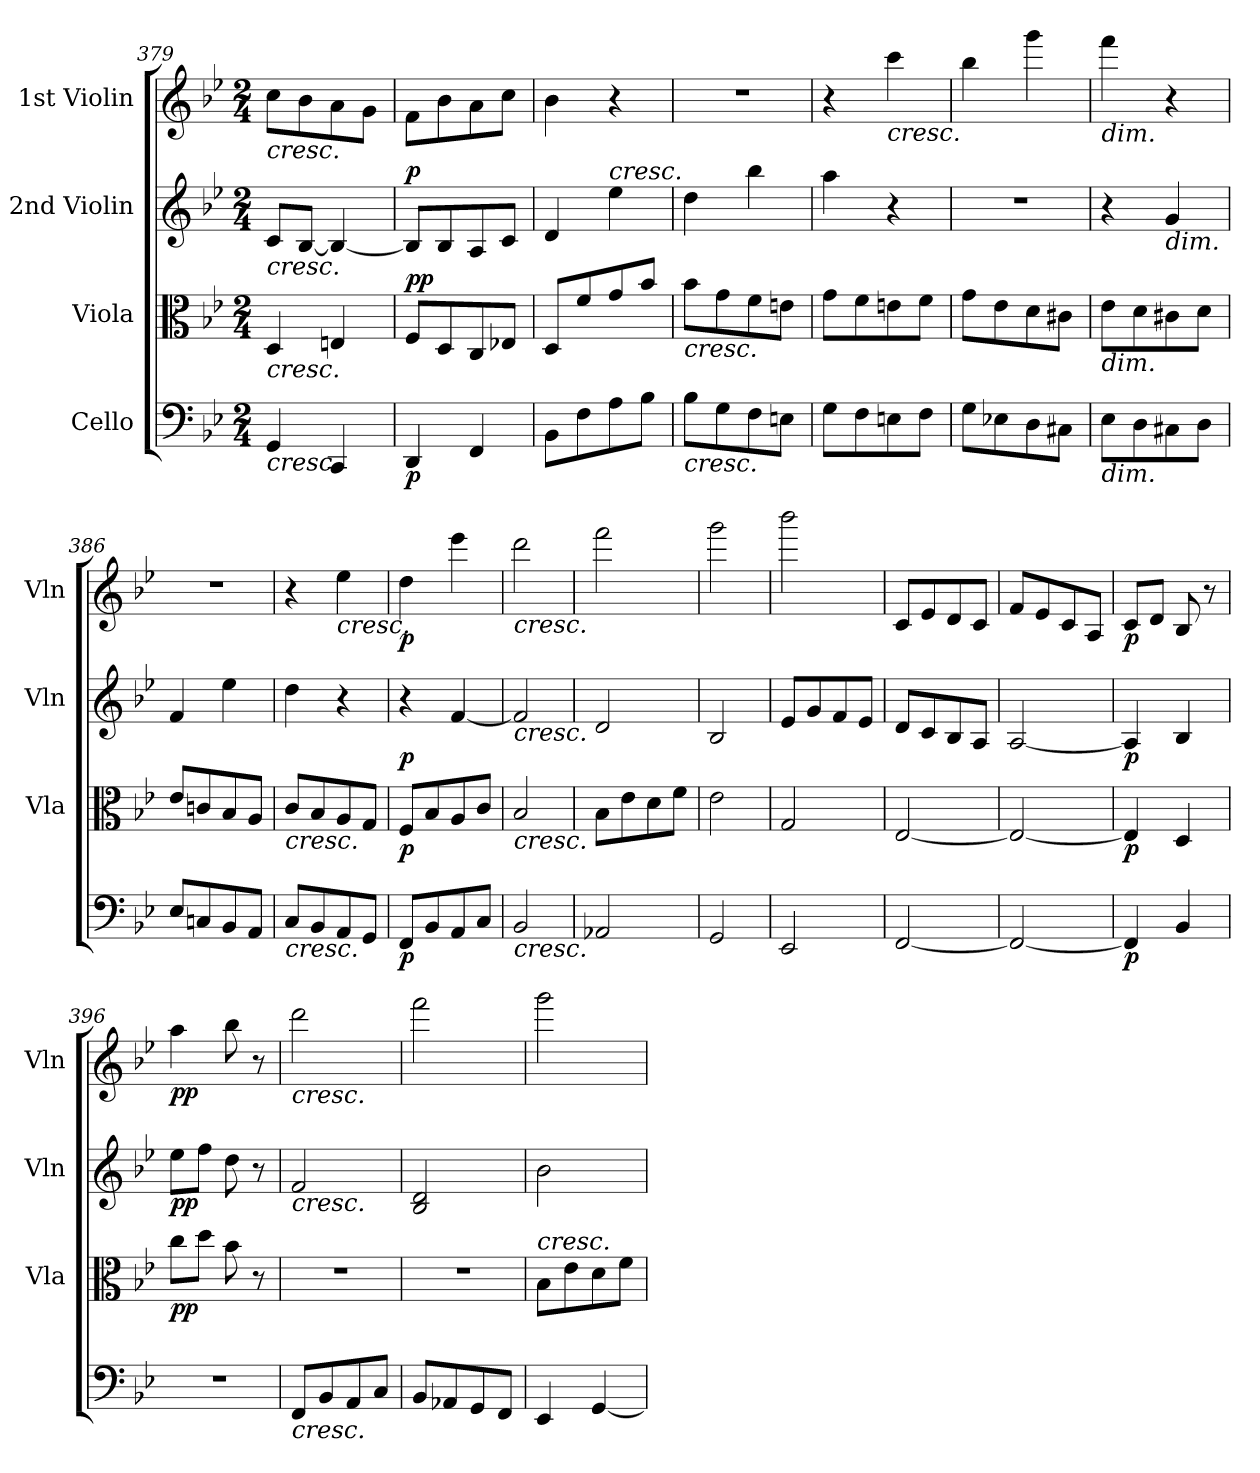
**kern	**dynam	**kern	**dynam	**kern	**dynam	**kern	**dynam
*part4	*part4	*part3	*part3	*part2	*part2	*part1	*part1
*staff4	*staff4	*staff3	*staff3	*staff2	*staff2	*staff1	*staff1
*I"Cello	*	*I"Viola	*	*I"2nd Violin	*	*I"1st Violin	*
*	*	*I'Vla	*	*I'Vln	*	*I'Vln	*
*clefF4	*	*clefC3	*	*clefG2	*	*clefG2	*
*k[b-e-]	*	*k[b-e-]	*	*k[b-e-]	*	*k[b-e-]	*
*B-:	*	*B-:	*	*B-:	*	*B-:	*
*M2/4	*	*M2/4	*	*M2/4	*	*M2/4	*
=379	=379	=379	=379	=379	=379	=379	=379
!	!	!	!	!	!	!LO:TX:b:i:t=cresc.	!
!	!	!	!	!LO:TX:b:i:t=cresc.	!	!	!
!	!	!LO:TX:b:i:t=cresc.	!	!	!	!	!
!LO:TX:b:i:t=cresc.	!	!	!	!	!	!	!
4GG/	.	4D/	.	8c/L	.	8cc\L	.
.	.	.	.	[8B-/J	.	8b-\	.
4CC/	.	4En/	.	4B-/_	.	8a\	.
.	.	.	.	.	.	8g\J	.
=380	=380	=380	=380	=380	=380	=380	=380
!	!LO:DY:b	!	!LO:DY:b	!	!	!	!
!	!	!	!LO:DY:n=1:a	!	!LO:DY:a	!	!
4DD/	p	8F/L	p p	8B-/L]	p	8f\L	.
.	.	8D/	.	8B-/	.	8b-\	.
4FF/	.	8C/	.	8A/	.	8a\	.
.	.	8E-X/J	.	8c/J	.	8cc\J	.
=381	=381	=381	=381	=381	=381	=381	=381
8BB-\L	.	8D/L	.	4d/	.	4b-\	.
8F\	.	8f/	.	.	.	.	.
!	!	!	!	!LO:TX:a:i:t=cresc.	!	!	!
8A\	.	8g/	.	4ee-\	.	4r	.
8B-\J	.	8b-/J	.	.	.	.	.
=382	=382	=382	=382	=382	=382	=382	=382
!	!	!LO:TX:b:i:t=cresc.	!	!	!	!	!
!LO:TX:b:i:t=cresc.	!	!	!	!	!	!	!
8B-\L	.	8b-\L	.	4dd\	.	2r	.
8G\	.	8g\	.	.	.	.	.
8F\	.	8f\	.	4bb-\	.	.	.
8En\J	.	8en\J	.	.	.	.	.
=383	=383	=383	=383	=383	=383	=383	=383
8G\L	.	8g\L	.	4aa\	.	4r	.
8F\	.	8f\	.	.	.	.	.
!	!	!	!	!	!	!LO:TX:b:i:t=cresc.	!
8En\	.	8en\	.	4r	.	4ccc\	.
8F\J	.	8f\J	.	.	.	.	.
=384	=384	=384	=384	=384	=384	=384	=384
8G\L	.	8g\L	.	2r	.	4bb-\	.
8E-X\	.	8e-\	.	.	.	.	.
8D\	.	8d\	.	.	.	4ggg\	.
8C#X\J	.	8c#X\J	.	.	.	.	.
=385	=385	=385	=385	=385	=385	=385	=385
!	!	!	!	!	!	!LO:TX:b:i:t=dim.	!
!	!	!LO:TX:b:i:t=dim.	!	!	!	!	!
!LO:TX:b:i:t=dim.	!	!	!	!	!	!	!
8E-\L	.	8e-\L	.	4r	.	4fff\	.
8D\	.	8d\	.	.	.	.	.
!	!	!	!	!LO:TX:b:i:t=dim.	!	!	!
8C#X\	.	8c#X\	.	4g/	.	4r	.
8D\J	.	8d\J	.	.	.	.	.
=386	=386	=386	=386	=386	=386	=386	=386
8E-/L	.	8e-/L	.	4f/	.	2r	.
8Cn/	.	8cn/	.	.	.	.	.
8BB-/	.	8B-/	.	4ee-\	.	.	.
8AA/J	.	8A/J	.	.	.	.	.
!!LO:PB:g=z
=387	=387	=387	=387	=387	=387	=387	=387
!	!	!LO:TX:b:i:t=cresc.	!	!	!	!	!
!LO:TX:b:i:t=cresc.	!	!	!	!	!	!	!
8C/L	.	8c/L	.	4dd\	.	4r	.
8BB-/	.	8B-/	.	.	.	.	.
!	!	!	!	!	!	!LO:TX:b:i:t=cresc.	!
8AA/	.	8A/	.	4r	.	4ee-\	.
8GG/J	.	8G/J	.	.	.	.	.
=388	=388	=388	=388	=388	=388	=388	=388
!	!LO:DY:b	!	!LO:DY:b	!	!LO:DY:b	!	!LO:DY:b
8FF/L	p	8F/L	p	4r	p	4dd\	p
8BB-/	.	8B-/	.	.	.	.	.
8AA/	.	8A/	.	[4f/	.	4eee-\	.
8C/J	.	8c/J	.	.	.	.	.
=389	=389	=389	=389	=389	=389	=389	=389
!	!	!	!	!	!	!LO:TX:b:i:t=cresc.	!
!	!	!	!	!LO:TX:b:i:t=cresc.	!	!	!
!	!	!LO:TX:b:i:t=cresc.	!	!	!	!	!
!LO:TX:b:i:t=cresc.	!	!	!	!	!	!	!
2BB-/	.	2B-/	.	2f/]	.	2ddd\	.
=390	=390	=390	=390	=390	=390	=390	=390
2AA-X/	.	8B-\L	.	2d/	.	2fff\	.
.	.	8e-\	.	.	.	.	.
.	.	8d\	.	.	.	.	.
.	.	8f\J	.	.	.	.	.
=391	=391	=391	=391	=391	=391	=391	=391
2GG/	.	2e-\	.	2B-/	.	2ggg\	.
=392	=392	=392	=392	=392	=392	=392	=392
2EE-/	.	2G/	.	8e-/L	.	2bbb-\	.
.	.	.	.	8g/	.	.	.
.	.	.	.	8f/	.	.	.
.	.	.	.	8e-/J	.	.	.
=393	=393	=393	=393	=393	=393	=393	=393
[2FF/	.	[2E-/	.	8d/L	.	8c/L	.
.	.	.	.	8c/	.	8e-/	.
.	.	.	.	8B-/	.	8d/	.
.	.	.	.	8A/J	.	8c/J	.
=394	=394	=394	=394	=394	=394	=394	=394
2FF/_	.	2E-/_	.	[2A/	.	8f/L	.
.	.	.	.	.	.	8e-/	.
.	.	.	.	.	.	8c/	.
.	.	.	.	.	.	8A/J	.
=395	=395	=395	=395	=395	=395	=395	=395
!	!LO:DY:b	!	!LO:DY:b	!	!LO:DY:b	!	!LO:DY:b
4FF/]	p	4E-/]	p	4A/]	p	8c/L	p
.	.	.	.	.	.	8d/J	.
4BB-/	.	4D/	.	4B-/	.	8B-/	.
.	.	.	.	.	.	8r	.
=396	=396	=396	=396	=396	=396	=396	=396
!	!	!	!LO:DY:b	!	!LO:DY:b	!	!LO:DY:b
2r	.	8cc\L	pp	8ee-\L	pp	4aa\	pp
.	.	8dd\J	.	8ff\J	.	.	.
.	.	8b-\	.	8dd\	.	8bb-\	.
.	.	8r	.	8r	.	8r	.
!!LO:PB:g=z
=397	=397	=397	=397	=397	=397	=397	=397
!	!	!	!	!	!	!LO:TX:b:i:t=cresc.	!
!	!	!	!	!LO:TX:b:i:t=cresc.	!	!	!
!LO:TX:b:i:t=cresc.	!	!	!	!	!	!	!
8FF/L	.	2r	.	2f/	.	2ddd\	.
8BB-/	.	.	.	.	.	.	.
8AA/	.	.	.	.	.	.	.
8C/J	.	.	.	.	.	.	.
=398	=398	=398	=398	=398	=398	=398	=398
8BB-/L	.	2r	.	2B-/ 2d/	.	2fff\	.
8AA-X/	.	.	.	.	.	.	.
8GG/	.	.	.	.	.	.	.
8FF/J	.	.	.	.	.	.	.
=399	=399	=399	=399	=399	=399	=399	=399
!	!	!LO:TX:a:i:t=cresc.	!	!	!	!	!
4EE-/	.	8B-\L	.	2b-\	.	2ggg\	.
.	.	8e-\	.	.	.	.	.
[4GG/	.	8d\	.	.	.	.	.
.	.	8f\J	.	.	.	.	.
=	=	=	=	=	=	=	=
*-	*-	*-	*-	*-	*-	*-	*-
